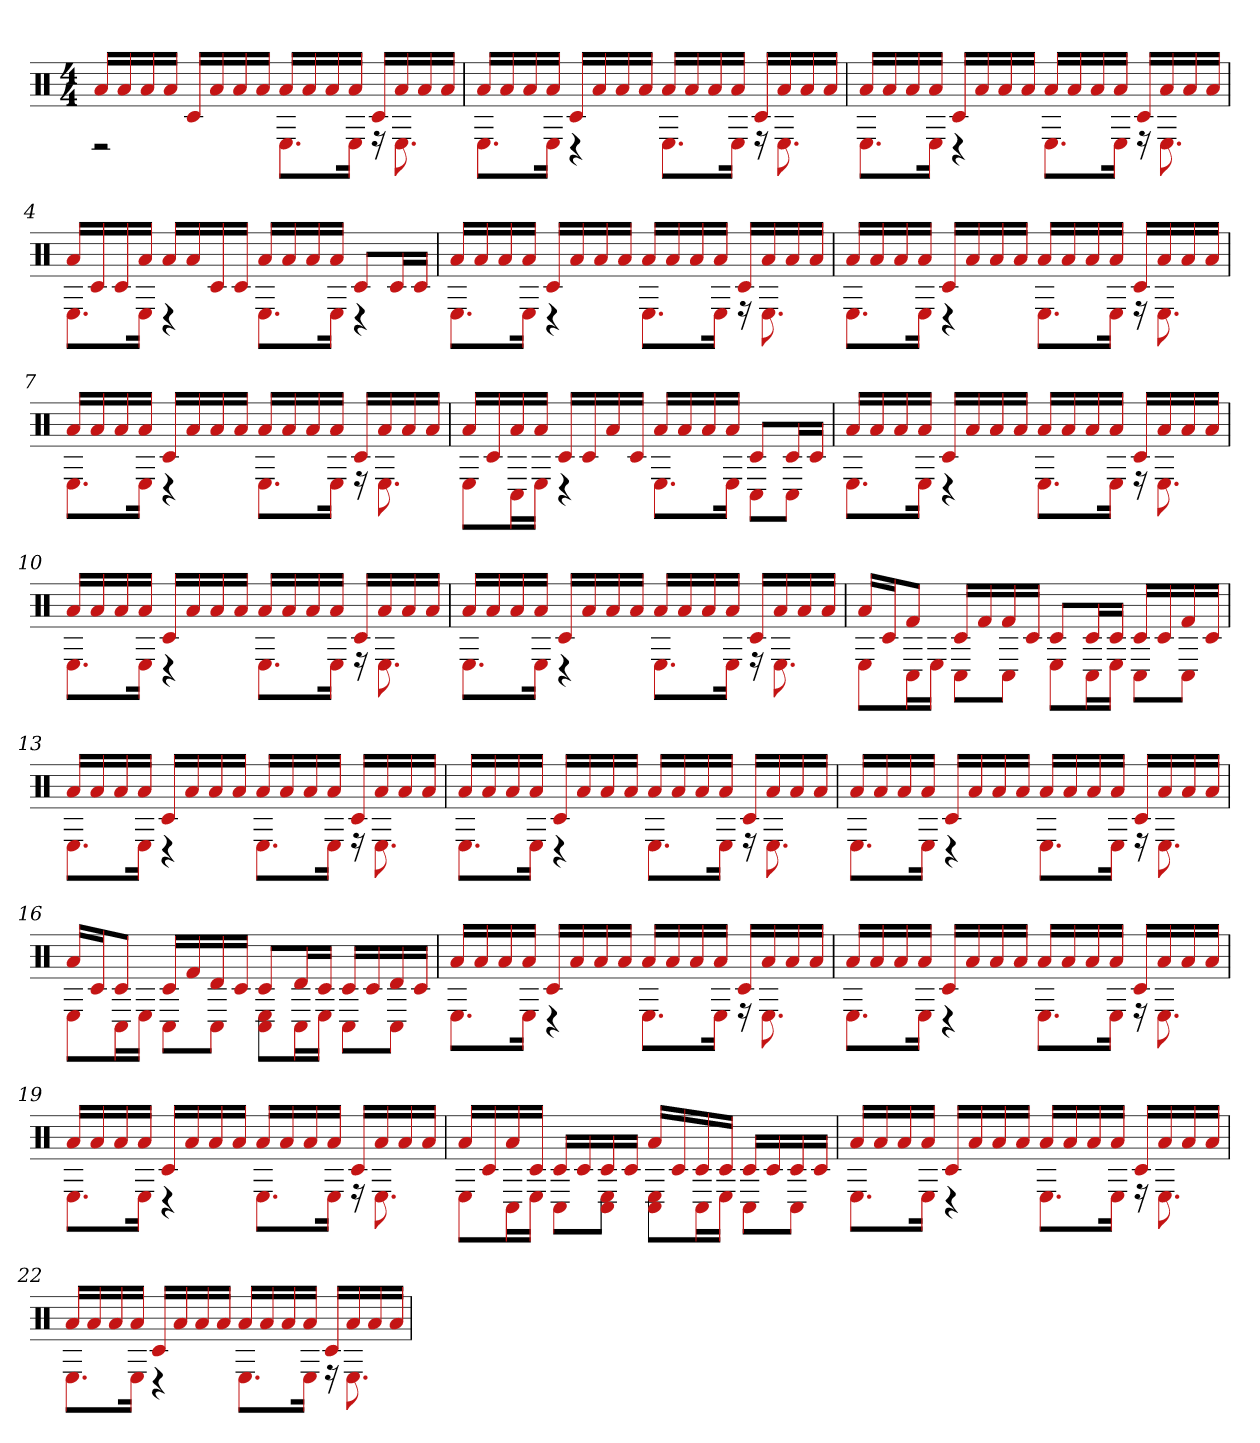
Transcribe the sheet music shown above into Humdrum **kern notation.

**kern
*part1
*staff1
*clefX
*k[]
*M4/4
=1
*^
16aLL	2r
16a	.
16a	.
16aJJ	.
16c#LL	.
16a	.
16a	.
16aJJ	.
16aLL	8.EL
16a	.
16a	.
16aJJ	16EJk
16c#LL	16r
16a	8.E
16a	.
16aJJ	.
=2	=2
16aLL	8.EL
16a	.
16a	.
16aJJ	16EJk
16c#LL	4r
16a	.
16a	.
16aJJ	.
16aLL	8.EL
16a	.
16a	.
16aJJ	16EJk
16c#LL	16r
16a	8.E
16a	.
16aJJ	.
=3	=3
16aLL	8.EL
16a	.
16a	.
16aJJ	16EJk
16c#LL	4r
16a	.
16a	.
16aJJ	.
16aLL	8.EL
16a	.
16a	.
16aJJ	16EJk
16c#LL	16r
16a	8.E
16a	.
16aJJ	.
=4	=4
16aLL	8.EL
16c#	.
16c#	.
16aJJ	16EJk
16aLL	4r
16a	.
16c#	.
16c#JJ	.
16aLL	8.EL
16a	.
16a	.
16aJJ	16EJk
8c#L	4r
16c#L	.
16c#JJ	.
=5	=5
16aLL	8.EL
16a	.
16a	.
16aJJ	16EJk
16c#LL	4r
16a	.
16a	.
16aJJ	.
16aLL	8.EL
16a	.
16a	.
16aJJ	16EJk
16c#LL	16r
16a	8.E
16a	.
16aJJ	.
=6	=6
16aLL	8.EL
16a	.
16a	.
16aJJ	16EJk
16c#LL	4r
16a	.
16a	.
16aJJ	.
16aLL	8.EL
16a	.
16a	.
16aJJ	16EJk
16c#LL	16r
16a	8.E
16a	.
16aJJ	.
=7	=7
16aLL	8.EL
16a	.
16a	.
16aJJ	16EJk
16c#LL	4r
16a	.
16a	.
16aJJ	.
16aLL	8.EL
16a	.
16a	.
16aJJ	16EJk
16c#LL	16r
16a	8.E
16a	.
16aJJ	.
=8	=8
16aLL	8EL
16c#	.
16a	16C#L
16aJJ	16EJJ
16c#LL	4r
16c#	.
16a	.
16c#JJ	.
16aLL	8.EL
16a	.
16a	.
16aJJ	16EJk
8c#L	8C#L
16c#L	8C#J
16c#JJ	.
=9	=9
16aLL	8.EL
16a	.
16a	.
16aJJ	16EJk
16c#LL	4r
16a	.
16a	.
16aJJ	.
16aLL	8.EL
16a	.
16a	.
16aJJ	16EJk
16c#LL	16r
16a	8.E
16a	.
16aJJ	.
=10	=10
16aLL	8.EL
16a	.
16a	.
16aJJ	16EJk
16c#LL	4r
16a	.
16a	.
16aJJ	.
16aLL	8.EL
16a	.
16a	.
16aJJ	16EJk
16c#LL	16r
16a	8.E
16a	.
16aJJ	.
=11	=11
16aLL	8.EL
16a	.
16a	.
16aJJ	16EJk
16c#LL	4r
16a	.
16a	.
16aJJ	.
16aLL	8.EL
16a	.
16a	.
16aJJ	16EJk
16c#LL	16r
16a	8.E
16a	.
16aJJ	.
=12	=12
16aLL	8EL
16c#J	.
8f#J	16C#L
.	16EJJ
16c#LL	8C#L
16f#	.
16f#	8C#J
16c#JJ	.
8c#L	8EL
16c#L	16C#L
16c#JJ	16EJJ
16c#LL	8C#L
16c#	.
16f#	8C#J
16c#JJ	.
=13	=13
16aLL	8.EL
16a	.
16a	.
16aJJ	16EJk
16c#LL	4r
16a	.
16a	.
16aJJ	.
16aLL	8.EL
16a	.
16a	.
16aJJ	16EJk
16c#LL	16r
16a	8.E
16a	.
16aJJ	.
=14	=14
16aLL	8.EL
16a	.
16a	.
16aJJ	16EJk
16c#LL	4r
16a	.
16a	.
16aJJ	.
16aLL	8.EL
16a	.
16a	.
16aJJ	16EJk
16c#LL	16r
16a	8.E
16a	.
16aJJ	.
=15	=15
16aLL	8.EL
16a	.
16a	.
16aJJ	16EJk
16c#LL	4r
16a	.
16a	.
16aJJ	.
16aLL	8.EL
16a	.
16a	.
16aJJ	16EJk
16c#LL	16r
16a	8.E
16a	.
16aJJ	.
=16	=16
16aLL	8EL
16c#J	.
8c#J	16C#L
.	16EJJ
16c#LL	8C#L
16f#	.
16d	8C#J
16c#JJ	.
8c#L	8C# 8EL
16dL	16C#L
16c#JJ	16EJJ
16c#LL	8C#L
16c#	.
16d	8C#J
16c#JJ	.
=17	=17
16aLL	8.EL
16a	.
16a	.
16aJJ	16EJk
16c#LL	4r
16a	.
16a	.
16aJJ	.
16aLL	8.EL
16a	.
16a	.
16aJJ	16EJk
16c#LL	16r
16a	8.E
16a	.
16aJJ	.
=18	=18
16aLL	8.EL
16a	.
16a	.
16aJJ	16EJk
16c#LL	4r
16a	.
16a	.
16aJJ	.
16aLL	8.EL
16a	.
16a	.
16aJJ	16EJk
16c#LL	16r
16a	8.E
16a	.
16aJJ	.
=19	=19
16aLL	8.EL
16a	.
16a	.
16aJJ	16EJk
16c#LL	4r
16a	.
16a	.
16aJJ	.
16aLL	8.EL
16a	.
16a	.
16aJJ	16EJk
16c#LL	16r
16a	8.E
16a	.
16aJJ	.
=20	=20
16aLL	8EL
16c#	.
16a	16C#L
16c#JJ	16EJJ
16c#LL	8C#L
16c#	.
16c#	8C# 8EJ
16c#JJ	.
16aLL	8C# 8EL
16c#	.
16c#	16C#L
16c#JJ	16EJJ
16c#LL	8C#L
16c#	.
16c#	8C#J
16c#JJ	.
=21	=21
16aLL	8.EL
16a	.
16a	.
16aJJ	16EJk
16c#LL	4r
16a	.
16a	.
16aJJ	.
16aLL	8.EL
16a	.
16a	.
16aJJ	16EJk
16c#LL	16r
16a	8.E
16a	.
16aJJ	.
=22	=22
16aLL	8.EL
16a	.
16a	.
16aJJ	16EJk
16c#LL	4r
16a	.
16a	.
16aJJ	.
16aLL	8.EL
16a	.
16a	.
16aJJ	16EJk
16c#LL	16r
16a	8.E
16a	.
16aJJ	.
*v	*v
=
*-
